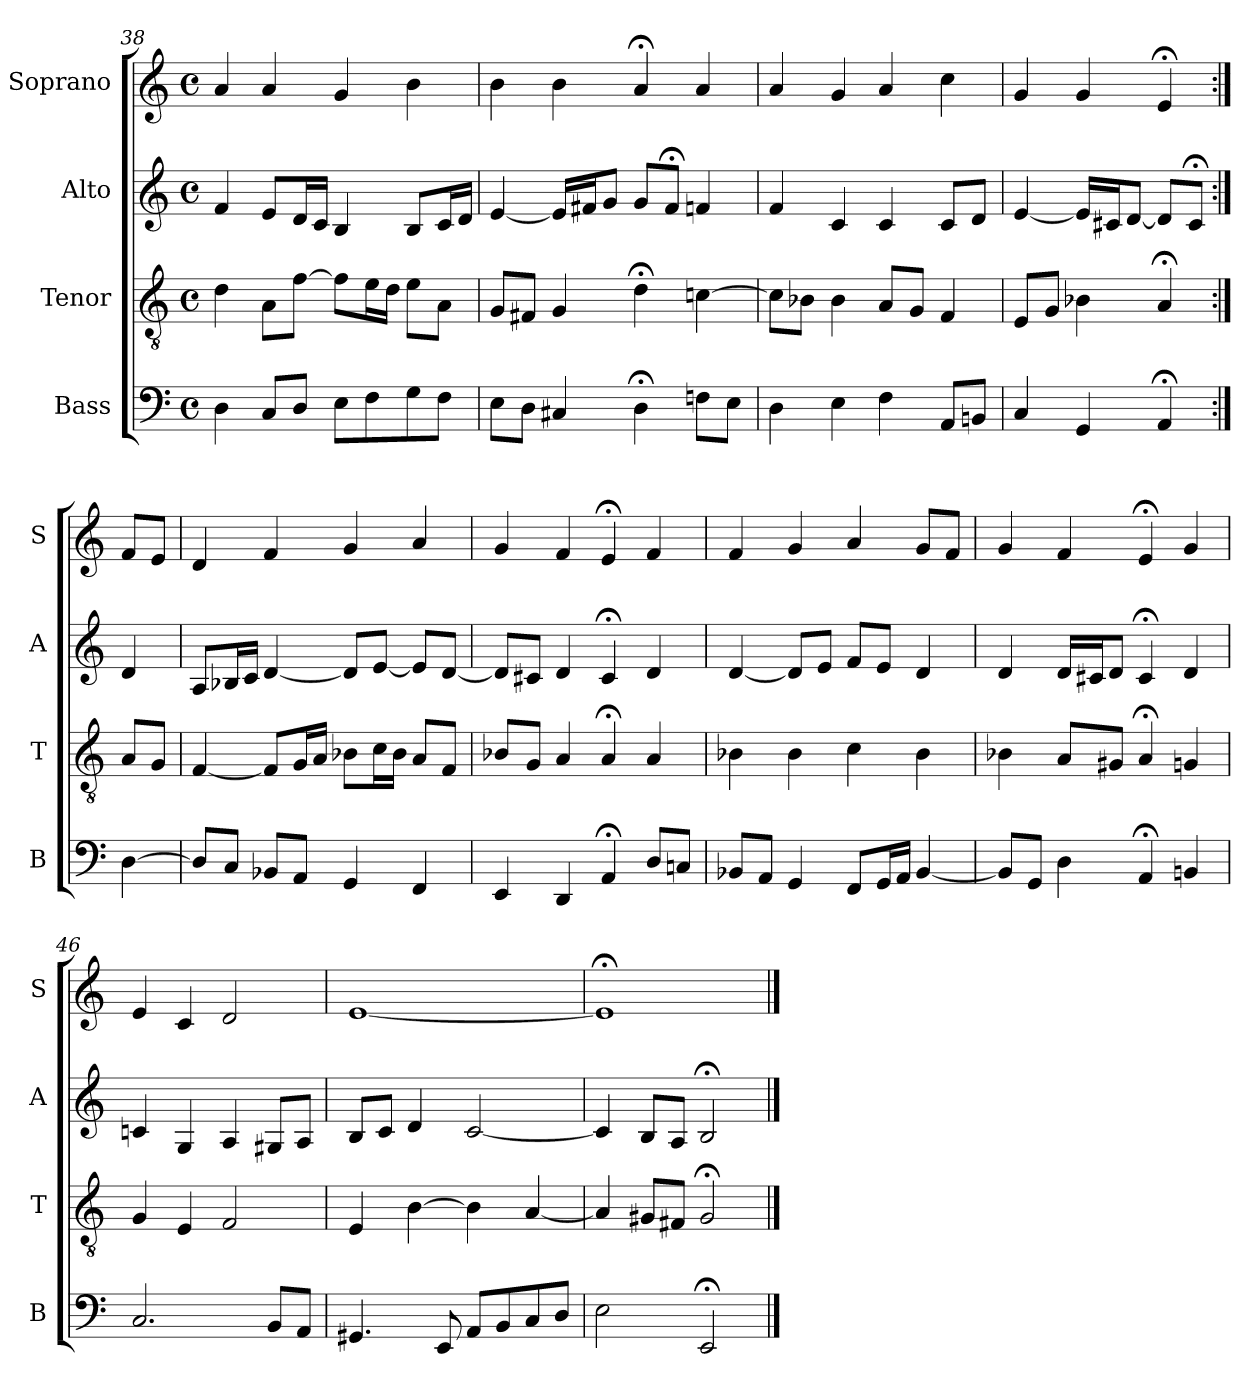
**kern	**kern	**kern	**kern
*part4	*part3	*part2	*part1
*staff4	*staff3	*staff2	*staff1
*I"Bass	*I"Tenor	*I"Alto	*I"Soprano
*I'B	*I'T	*I'A	*I'S
*clefF4	*clefGv2	*clefG2	*clefG2
*k[]	*k[]	*k[]	*k[]
*E:phr	*E:phr	*E:phr	*E:phr
*M4/4	*M4/4	*M4/4	*M4/4
*met(c)	*met(c)	*met(c)	*met(c)
=38	=38	=38	=38
4D	4d	4f	4a
8CL	8AL	8eL	4a
8DJ	[8fJ	16dL	.
.	.	16cJJ	.
8EL	8fL]	4B	4g
8F	16eL	.	.
.	16dJJ	.	.
8G	8eL	8BL	4b
8FJ	8AJ	16cL	.
.	.	16dJJ	.
=39	=39	=39	=39
8EL	8GL	[4e	4b
8DJ	8F#XJ	.	.
4C#X	4G	16eLL]	4b
.	.	16f#XJ	.
.	.	8gJ	.
4D;<	4d;<	8gL	4a;<
.	.	8f#;<J	.
8FnL	[4cn	4fn	4a
8EJ	.	.	.
=40	=40	=40	=40
4D	8cL]	4f	4a
.	8B-XJ	.	.
4E	4B-	4c	4g
4F	8AL	4c	4a
.	8GJ	.	.
8AAL	4F	8cL	4cc
8BBnJ	.	8dJ	.
=41	=41	=41	=41
4C	8EL	[4e	4g
.	8GJ	.	.
4GG	4B-X	16eLL]	4g
.	.	16c#XJ	.
.	.	[8dJ	.
4AA;<	4A;<	8dL]	4e;<
.	.	8c#;<J	.
=:|!	=:|!	=:|!	=:|!
[4D	8AL	4d	8fL
.	8GJ	.	8eJ
=42	=42	=42	=42
8DL]	[4F	8AL	4d
8CJ	.	16B-XL	.
.	.	16cJJ	.
8BB-XL	8FL]	[4d	4f
8AAJ	16GL	.	.
.	16AJJ	.	.
4GG	8B-XL	8dL]	4g
.	16cL	[8eJ	.
.	16B-JJ	.	.
4FF	8AL	8eL]	4a
.	8FJ	[8dJ	.
=43	=43	=43	=43
4EE	8B-XL	8dL]	4g
.	8GJ	8c#XJ	.
4DD	4A	4d	4f
4AA;<	4A;<	4c#;<	4e;<
8DL	4A	4d	4f
8CnJ	.	.	.
=44	=44	=44	=44
8BB-XL	4B-X	[4d	4f
8AAJ	.	.	.
4GG	4B-	8dL]	4g
.	.	8eJ	.
8FFL	4c	8fL	4a
16GGL	.	8eJ	.
16AAJJ	.	.	.
[4BB-	4B-	4d	8gL
.	.	.	8fJ
=45	=45	=45	=45
8BB-L]	4B-X	4d	4g
8GGJ	.	.	.
4D	8AL	16dLL	4f
.	.	16c#XJ	.
.	8G#XJ	8dJ	.
4AA;<	4A;<	4c#;<	4e;<
4BBn	4Gn	4d	4g
=46	=46	=46	=46
2.C	4G	4cn	4e
.	4E	4G	4c
.	2F	4A	2d
8BBL	.	8G#XL	.
8AAJ	.	8AJ	.
=47	=47	=47	=47
4.GG#X	4E	8BL	[1e
.	.	8cJ	.
.	[4B	4d	.
8EE	.	.	.
8AAL	4B]	[2c	.
8BB	.	.	.
8C	[4A	.	.
8DJ	.	.	.
=48	=48	=48	=48
2Ei	4Ai]	4ci]	1e;<i]
.	8G#XL	8BL	.
.	8F#XJ	8AJ	.
2EE;<	2G#;<	2B;<	.
==	==	==	==
*-	*-	*-	*-
